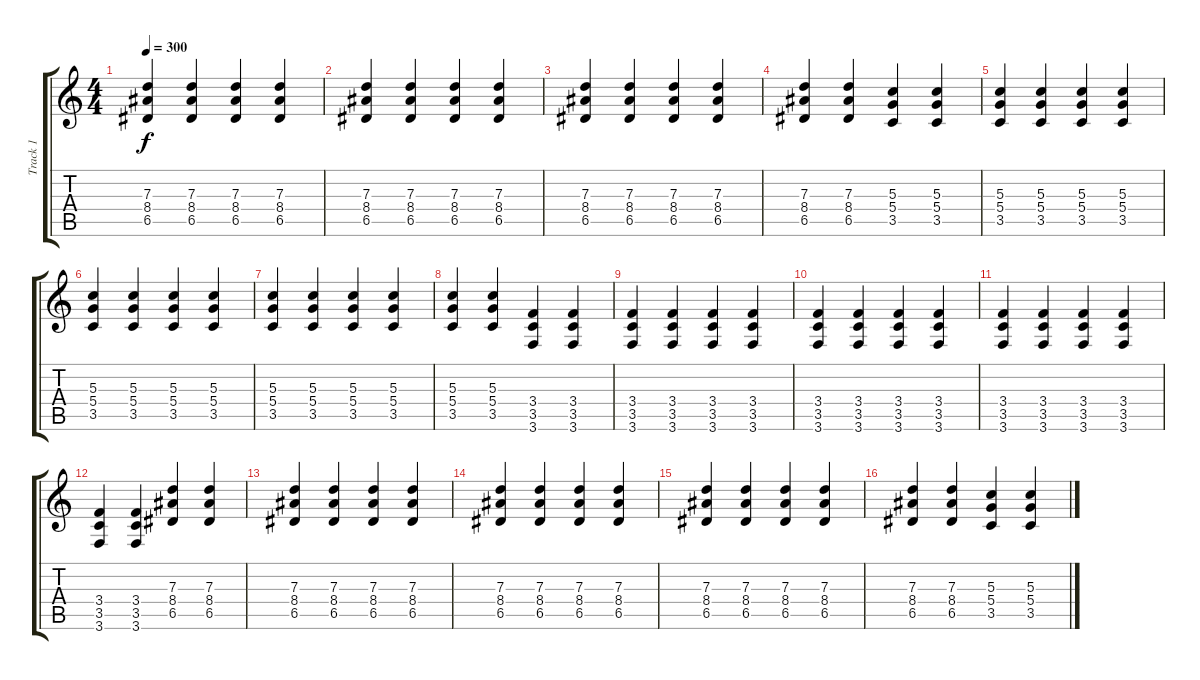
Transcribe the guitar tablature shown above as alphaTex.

\track ("Track 1" "Track 1") {instrument electricguitarclean}
\staff {score tabs}
\tuning (E4 B3 G3 D3 A2 D2) {hide}
\ts (4 4)
\tempo 300
\clef g2
\ks c
(7.3 8.4 6.5).4{dy f} (7.3 8.4 6.5).4 (7.3 8.4 6.5).4 (7.3 8.4 6.5).4 |
(7.3 8.4 6.5).4 (7.3 8.4 6.5).4 (7.3 8.4 6.5).4 (7.3 8.4 6.5).4 |
(7.3 8.4 6.5).4 (7.3 8.4 6.5).4 (7.3 8.4 6.5).4 (7.3 8.4 6.5).4 |
(7.3 8.4 6.5).4 (7.3 8.4 6.5).4 (5.3 5.4 3.5).4 (5.3 5.4 3.5).4 |
(5.3 5.4 3.5).4 (5.3 5.4 3.5).4 (5.3 5.4 3.5).4 (5.3 5.4 3.5).4 |
(5.3 5.4 3.5).4 (5.3 5.4 3.5).4 (5.3 5.4 3.5).4 (5.3 5.4 3.5).4 |
(5.3 5.4 3.5).4 (5.3 5.4 3.5).4 (5.3 5.4 3.5).4 (5.3 5.4 3.5).4 |
(5.3 5.4 3.5).4 (5.3 5.4 3.5).4 (3.4 3.5 3.6).4 (3.4 3.5 3.6).4 |
(3.4 3.5 3.6).4 (3.4 3.5 3.6).4 (3.4 3.5 3.6).4 (3.4 3.5 3.6).4 |
(3.4 3.5 3.6).4 (3.4 3.5 3.6).4 (3.4 3.5 3.6).4 (3.4 3.5 3.6).4 |
(3.4 3.5 3.6).4 (3.4 3.5 3.6).4 (3.4 3.5 3.6).4 (3.4 3.5 3.6).4 |
(3.4 3.5 3.6).4 (3.4 3.5 3.6).4 (7.3 8.4 6.5).4 (7.3 8.4 6.5).4 |
(7.3 8.4 6.5).4 (7.3 8.4 6.5).4 (7.3 8.4 6.5).4 (7.3 8.4 6.5).4 |
(7.3 8.4 6.5).4 (7.3 8.4 6.5).4 (7.3 8.4 6.5).4 (7.3 8.4 6.5).4 |
(7.3 8.4 6.5).4 (7.3 8.4 6.5).4 (7.3 8.4 6.5).4 (7.3 8.4 6.5).4 |
(7.3 8.4 6.5).4 (7.3 8.4 6.5).4 (5.3 5.4 3.5).4 (5.3 5.4 3.5).4
